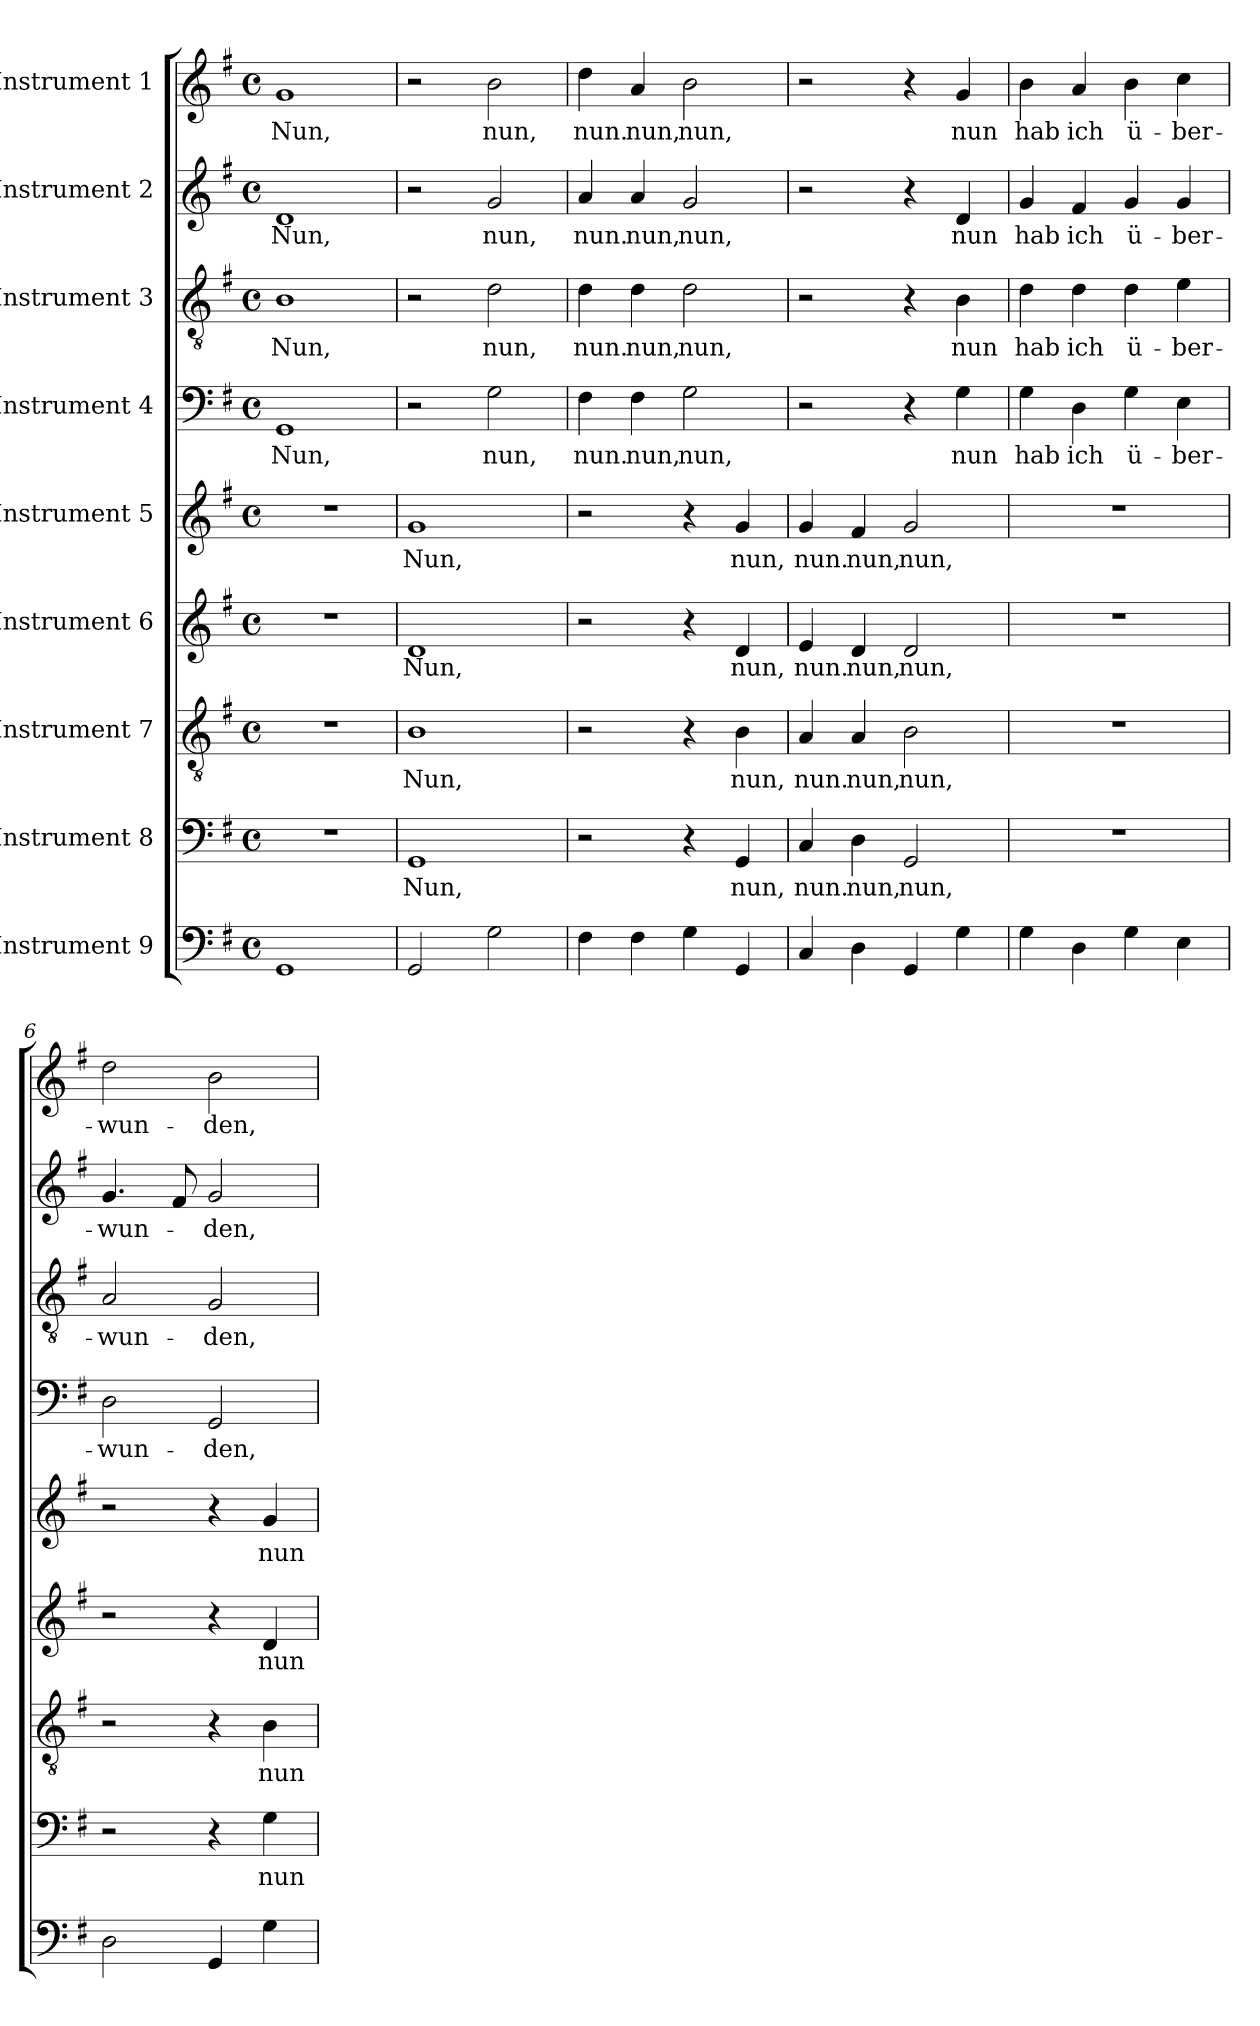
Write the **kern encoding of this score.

**kern	**kern	**text	**kern	**text	**kern	**text	**kern	**text	**kern	**text	**kern	**text	**kern	**text	**kern	**text
*part9	*part8	*part8	*part7	*part7	*part6	*part6	*part5	*part5	*part4	*part4	*part3	*part3	*part2	*part2	*part1	*part1
*staff9	*staff8	*staff8	*staff7	*staff7	*staff6	*staff6	*staff5	*staff5	*staff4	*staff4	*staff3	*staff3	*staff2	*staff2	*staff1	*staff1
*I"Instrument 9	*I"Instrument 8	*	*I"Instrument 7	*	*I"Instrument 6	*	*I"Instrument 5	*	*I"Instrument 4	*	*I"Instrument 3	*	*I"Instrument 2	*	*I"Instrument 1	*
!!LO:PB:g=z
*stria5	*stria5	*	*stria5	*	*stria5	*	*stria5	*	*stria5	*	*stria5	*	*stria5	*	*stria5	*
*clefF4	*clefF4	*	*clefGv2	*	*clefG2	*	*clefG2	*	*clefF4	*	*clefGv2	*	*clefG2	*	*clefG2	*
*k[f#]	*k[f#]	*	*k[f#]	*	*k[f#]	*	*k[f#]	*	*k[f#]	*	*k[f#]	*	*k[f#]	*	*k[f#]	*
*G:	*G:	*	*G:	*	*G:	*	*G:	*	*G:	*	*G:	*	*G:	*	*G:	*
*M4/4	*M4/4	*	*M4/4	*	*M4/4	*	*M4/4	*	*M4/4	*	*M4/4	*	*M4/4	*	*M4/4	*
*met(c)	*met(c)	*	*met(c)	*	*met(c)	*	*met(c)	*	*met(c)	*	*met(c)	*	*met(c)	*	*met(c)	*
=1	=1	=1	=1	=1	=1	=1	=1	=1	=1	=1	=1	=1	=1	=1	=1	=1
!	!	!	!	!	!	!	!	!	!	!LO:LY:b:cj	!	!LO:LY:b:cj	!	!LO:LY:b:cj	!	!LO:LY:b:cj
1GG	1r	.	1r	.	1r	.	1r	.	1GG	Nun,	1B	Nun,	1d	Nun,	1g	Nun,
=2	=2	=2	=2	=2	=2	=2	=2	=2	=2	=2	=2	=2	=2	=2	=2	=2
!	!	!LO:LY:b:cj	!	!LO:LY:b:cj	!	!LO:LY:b:cj	!	!LO:LY:b:cj	!	!	!	!	!	!	!	!
2GG/	1GG	Nun,	1B	Nun,	1d	Nun,	1g	Nun,	2r	.	2r	.	2r	.	2r	.
!	!	!	!	!	!	!	!	!	!	!LO:LY:b:cj	!	!LO:LY:b:cj	!	!LO:LY:b:cj	!	!LO:LY:b:cj
2G\	.	.	.	.	.	.	.	.	2G\	nun,	2d\	nun,	2g/	nun,	2b\	nun,
=3	=3	=3	=3	=3	=3	=3	=3	=3	=3	=3	=3	=3	=3	=3	=3	=3
!	!	!	!	!	!	!	!	!	!	!LO:LY:b:cj	!	!LO:LY:b:cj	!	!LO:LY:b:cj	!	!LO:LY:b:cj
4F#\	2r	.	2r	.	2r	.	2r	.	4F#\	nun.	4d\	nun.	4a/	nun.	4dd\	nun.
!	!	!	!	!	!	!	!	!	!	!LO:LY:b:cj	!	!LO:LY:b:cj	!	!LO:LY:b:cj	!	!LO:LY:b:cj
4F#\	.	.	.	.	.	.	.	.	4F#\	nun,	4d\	nun,	4a/	nun,	4a/	nun,
!	!	!	!	!	!	!	!	!	!	!LO:LY:b:cj	!	!LO:LY:b:cj	!	!LO:LY:b:cj	!	!LO:LY:b:cj
4G\	4r	.	4r	.	4r	.	4r	.	2G\	nun,	2d\	nun,	2g/	nun,	2b\	nun,
!	!	!LO:LY:b:cj	!	!LO:LY:b:cj	!	!LO:LY:b:cj	!	!LO:LY:b:cj	!	!	!	!	!	!	!	!
4GG/	4GG/	nun,	4B\	nun,	4d/	nun,	4g/	nun,	.	.	.	.	.	.	.	.
=4	=4	=4	=4	=4	=4	=4	=4	=4	=4	=4	=4	=4	=4	=4	=4	=4
!	!	!LO:LY:b:cj	!	!LO:LY:b:cj	!	!LO:LY:b:cj	!	!LO:LY:b:cj	!	!	!	!	!	!	!	!
4C/	4C/	nun.	4A/	nun.	4e/	nun.	4g/	nun.	2r	.	2r	.	2r	.	2r	.
!	!	!LO:LY:b:cj	!	!LO:LY:b:cj	!	!LO:LY:b:cj	!	!LO:LY:b:cj	!	!	!	!	!	!	!	!
4D\	4D\	nun,	4A/	nun,	4d/	nun,	4f#/	nun,	.	.	.	.	.	.	.	.
!	!	!LO:LY:b:cj	!	!LO:LY:b:cj	!	!LO:LY:b:cj	!	!LO:LY:b:cj	!	!	!	!	!	!	!	!
4GG/	2GG/	nun,	2B\	nun,	2d/	nun,	2g/	nun,	4r	.	4r	.	4r	.	4r	.
!	!	!	!	!	!	!	!	!	!	!LO:LY:b:cj	!	!LO:LY:b:cj	!	!LO:LY:b:cj	!	!LO:LY:b:cj
4G\	.	.	.	.	.	.	.	.	4G\	nun	4B\	nun	4d/	nun	4g/	nun
=5	=5	=5	=5	=5	=5	=5	=5	=5	=5	=5	=5	=5	=5	=5	=5	=5
!	!	!	!	!	!	!	!	!	!	!LO:LY:b:cj	!	!LO:LY:b:cj	!	!LO:LY:b:cj	!	!LO:LY:b:cj
4G\	1r	.	1r	.	1r	.	1r	.	4G\	hab	4d\	hab	4g/	hab	4b\	hab
!	!	!	!	!	!	!	!	!	!	!LO:LY:b:cj	!	!LO:LY:b:cj	!	!LO:LY:b:cj	!	!LO:LY:b:cj
4D\	.	.	.	.	.	.	.	.	4D\	ich	4d\	ich	4f#/	ich	4a/	ich
!	!	!	!	!	!	!	!	!	!	!LO:LY:b	!	!LO:LY:b	!	!LO:LY:b	!	!LO:LY:b
4G\	.	.	.	.	.	.	.	.	4G\	ü-	4d\	ü-	4g/	ü-	4b\	ü-
!	!	!	!	!	!	!	!	!	!	!LO:LY:b:cj	!	!LO:LY:b:cj	!	!LO:LY:b:cj	!	!LO:LY:b:cj
4E\	.	.	.	.	.	.	.	.	4E\	-ber-	4e\	-ber-	4g/	-ber-	4cc\	-ber-
=6	=6	=6	=6	=6	=6	=6	=6	=6	=6	=6	=6	=6	=6	=6	=6	=6
!	!	!	!	!	!	!	!	!	!	!LO:LY:b:cj	!	!LO:LY:b:cj	!	!LO:LY:b:cj	!	!LO:LY:b:cj
2D\	2r	.	2r	.	2r	.	2r	.	2D\	-wun-	2A/	-wun-	4.g/	-wun-	2dd\	-wun-
.	.	.	.	.	.	.	.	.	.	.	.	.	8f#/	.	.	.
!	!	!	!	!	!	!	!	!	!	!LO:LY:b:cj	!	!LO:LY:b:cj	!	!LO:LY:b:cj	!	!LO:LY:b:cj
4GG/	4r	.	4r	.	4r	.	4r	.	2GG/	-den,	2G/	-den,	2g/	-den,	2b\	-den,
!	!	!LO:LY:b:cj	!	!LO:LY:b:cj	!	!LO:LY:b:cj	!	!LO:LY:b:cj	!	!	!	!	!	!	!	!
4G\	4G\	nun	4B\	nun	4d/	nun	4g/	nun	.	.	.	.	.	.	.	.
=	=	=	=	=	=	=	=	=	=	=	=	=	=	=	=	=
*-	*-	*-	*-	*-	*-	*-	*-	*-	*-	*-	*-	*-	*-	*-	*-	*-
